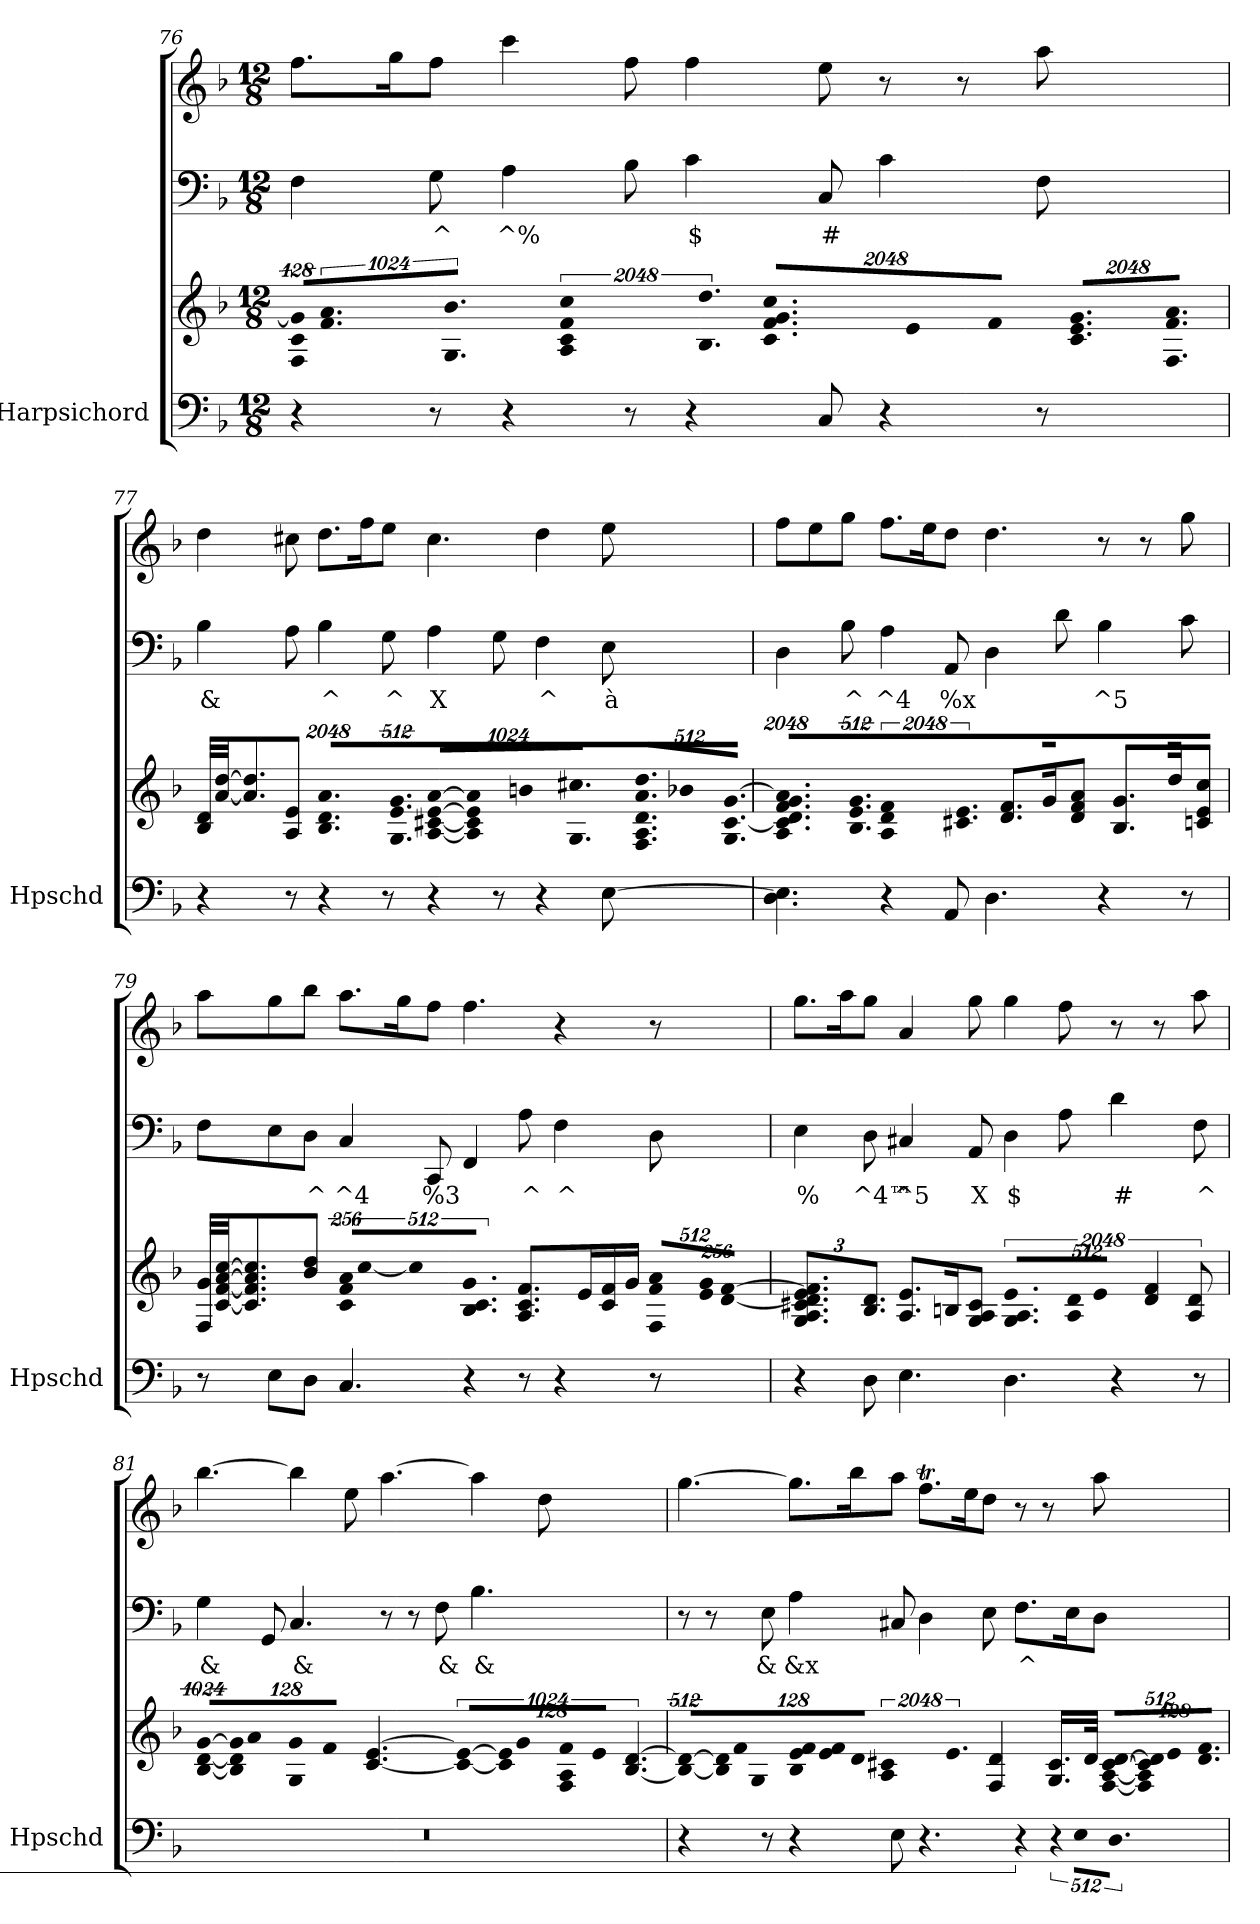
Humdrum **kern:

**kern	**kern	**kern	**text	**kern
*part3	*part3	*part2	*part2	*part1
*staff4	*staff3	*staff2	*staff2	*staff1
*I"Harpsichord	*	*	*	*
*I'Hpschd	*	*	*	*
*clefF4	*clefG2	*clefF4	*	*clefG2
*k[b-]	*k[b-]	*k[b-]	*	*k[b-]
*F:	*F:	*F:	*	*F:
*M12/8	*M12/8	*M12/8	*	*M12/8
=76	=76	=76	=76	=76
!	!LO:N:vis=32	!	!	!
4r	2048%77F/ 2048%77c/ 2048%77g/]KKL	4F\	.	8.ff\L
!	!LO:N:vis=8.	!	!	!
.	4096%921f/ 4096%921a/	.	.	.
.	.	.	.	16gg\k
!	!	!	!LO:LY:b	!
8r	.	8G\	^	8ff\J
!	!LO:N:vis=16.	!	!	!
.	4096%461G/ 4096%461b-/Jk	.	.	.
!	!LO:N:vis=4	!	!LO:LY:b	!
4r	4096%1117A/ 4096%1117c/ 4096%1117f/ 4096%1117cc/	4A\	^%	4ccc\
8r	.	8B-\	.	8ff\
!	!LO:N:vis=16.	!	!	!
.	4096%419B-/ 4096%419dd/	.	.	.
!	!LO:N:vis=4.	!	!LO:LY:b	!
4r	4096%1075c/ 4096%1075f/ 4096%1075g/ 4096%1075cc/L	4c\	$	4ff\
!	!	!	!LO:LY:b	!
8C/	.	8C/	#	8ee\
!	!LO:N:vis=16	!	!	!
.	4096%307e/L	.	.	.
!	!LO:N:vis=32	!	!	!
.	2048%77f/JJk	.	.	.
!	!LO:N:vis=4.	!	!	!
4r	4096%1075c/ 4096%1075e/ 4096%1075g/L	4c\	.	8r
.	.	.	.	8r
8r	.	8F\	.	8aa\
!	!LO:N:vis=16.	!	!	!
.	4096%461F/ 4096%461f/ 4096%461a/Jk	.	.	.
=77	=77	=77	=77	=77
!	!	!	!LO:LY:b	!
4r	32B-/ 32d/LLL	4B-\	&	4dd\
.	[32a/ [32dd/JJ	.	.	.
.	8.a/] 8.dd/]	.	.	.
8r	8A/ 8e/J	8A\	.	8cc#X\
!	!LO:N:vis=4.	!	!LO:LY:b	!
4r	4096%1075B-/ 4096%1075d/ 4096%1075a/L	4B-\	^	8.dd\L
.	.	.	.	16ff\k
!	!	!	!LO:LY:b	!
8r	.	8G\	^	8ee\J
!	!LO:N:vis=16.	!	!	!
.	4096%461G/ 4096%461e/ 4096%461g/Jk	.	.	.
!	!LO:N:vis=8	!	!LO:LY:b	!
4r	[4096%683A/ [4096%683c#/ [4096%683e/ [4096%683a/L	4A\	X	4.cc#\
!	!LO:N:vis=32	!	!	!
.	2048%85A/] 2048%85c#/] 2048%85e/] 2048%85a/]LL	.	.	.
!	!LO:N:vis=32	!	!	!
.	4096%171b/J	.	.	.
8r	12.G/ 12.cc#/JJ	8G\	.	.
!	!LO:N:vis=8.	!	!LO:LY:b	!
4r	2048%419F/ 2048%419A/ 2048%419d/ 2048%419a/ 2048%419dd/L	4F\	^	4dd\
!	!LO:N:vis=16	!	!	!
.	4096%279b-/L	.	.	.
!	!	!	!LO:LY:b	!
[8E\	.	8E\	à	8ee\
!	!LO:N:vis=16.	!	!	!
.	4096%419G/ [4096%419c#/ [4096%419g/JJ	.	.	.
!!LO:LB:g=z
=78	=78	=78	=78	=78
!	!LO:N:vis=4.	!	!	!
4.D\ 4.E\]	4096%1075A/ 4096%1075c#/] 4096%1075d/ 4096%1075f/ 4096%1075g/] 4096%1075a/L	4D\	.	8ff\L
.	.	.	.	8ee\
!	!	!	!LO:LY:b	!
.	.	8B-\	^	8gg\J
!	!LO:N:vis=16.	!	!	!
.	4096%461B-/ 4096%461e/ 4096%461g/Jk	.	.	.
!	!LO:N:vis=4	!	!LO:LY:b	!
4r	4096%1117A/ 4096%1117d/ 4096%1117f/	4A\	^4	8.ff\L
.	.	.	.	16ee\k
!	!	!	!LO:LY:b	!
8AA/	.	8AA/	%x	8dd\J
!	!LO:N:vis=16.	!	!	!
.	4096%419c#/ 4096%419e/	.	.	.
4.D\	8.d/ 8.f/L	4D\	.	4.dd\
.	16g/k	.	.	.
.	8d/ 8f/ 8a/J	8d\	.	.
!	!	!	!LO:LY:b	!
4r	8.B-/ 8.g/L	4B-\	^5	8r
.	.	.	.	8r
.	16dd/k	.	.	.
8r	8c/ 8e/ 8cc/J	8c\	.	8gg\
=79	=79	=79	=79	=79
8r	32F/ 32g/LLL	8F\L	.	8aa\L
.	[32c/ [32f/ [32a/ [32cc/JJ	.	.	.
.	8.c/] 8.f/] 8.a/] 8.cc/]	.	.	.
8E\L	.	8E\	.	8gg\
!	!	!	!LO:LY:b	!
8D\J	8b-/ 8dd/J	8D\J	^	8bb-\J
!	!LO:N:vis=32	!	!LO:LY:b	!
4.C/	4096%171c/ 4096%171f/ 4096%171a/KKL	4C/	^4	8.aa\L
!	!LO:N:vis=8	!	!	!
.	[2048%341cc/	.	.	.
.	.	.	.	16gg\k
!	!LO:N:vis=32	!	!	!
.	4096%171cc/KL]	.	.	.
!	!	!	!LO:LY:b	!
.	12.B-/ 12.c/ 12.g/JJ	8CC/	%3	8ff\J
4r	8.A/ 8.c/ 8.f/L	4FF/	.	4.ff\
.	16e/L	.	.	.
!	!	!	!LO:LY:b	!
8r	16c/ 16f/	8A\	^	.
.	16g/JJ	.	.	.
!	!LO:N:vis=8	!	!LO:LY:b	!
4r	2048%439F/ 2048%439f/ 2048%439a/L	4F\	^	4r
!	!LO:N:vis=32	!	!	!
.	4096%219e/ 4096%219g/KL	.	.	.
8r	.	8D\	.	8r
!	!LO:N:vis=16	!	!	!
.	[4096%439d/ [4096%439f/JJ	.	.	.
=80	=80	=80	=80	=80
!	!	!	!LO:LY:b	!
4r	6.G/ 6.A/ 6.c#/ 6.d/] 6.e/ 6.f/]L	4E\	%	8.gg\L
.	.	.	.	16aa\k
!	!	!	!LO:LY:b	!
8D\	12.B-/ 12.d/Jk	8D\	^4™	8gg\J
!	!	!	!LO:LY:b	!
4.E\	8.A/ 8.e/L	4C#X/	^5	4a/
.	16B/k	.	.	.
!	!	!	!LO:LY:b	!
.	8G/ 8A/ 8c#/J	8AA/	X	8gg\
!	!LO:N:vis=4.	!	!LO:LY:b	!
4.D\	4096%1075G/ 4096%1075A/ 4096%1075e/L	4D\	$	4gg\
.	.	8A\	.	8ff\
!	!LO:N:vis=16	!	!	!
.	4096%307A/ 4096%307d/L	.	.	.
!	!LO:N:vis=32	!	!	!
.	2048%77e/JJk	.	.	.
!	!	!	!LO:LY:b	!
4r	4d/ 4f/	4d\	#	8r
.	.	.	.	8r
!	!	!	!LO:LY:b	!
8r	8A/ 8d/	8F\	^	8aa\
=81	=81	=81	=81	=81
!	!LO:N:vis=8	!	!LO:LY:b	!
1.r	[4096%683B-/ [4096%683d/ [4096%683g/L	4G\	&	[4.bb-\
!	!LO:N:vis=32	!	!	!
.	2048%85B-/] 2048%85d/] 2048%85g/]LL	.	.	.
!	!LO:N:vis=32	!	!	!
.	4096%171a/J	.	.	.
!	!LO:N:vis=16	!	!	!
.	4096%341G/ 4096%341g/	8GG/	.	.
!	!LO:N:vis=32	!	!	!
.	4096%171f/JJk	.	.	.
!	!	!	!LO:LY:b	!
.	[4.c/ [4.e/	4.C/	&	4bb-\]
.	.	.	.	8ee\
!	!LO:N:vis=8	!	!	!
.	4096%683c/_ 4096%683e/_L	8r	.	[4.aa\
.	.	8r	.	.
!	!LO:N:vis=32	!	!	!
.	2048%85c/] 2048%85e/]LL	.	.	.
!	!LO:N:vis=32	!	!	!
.	4096%171g/J	.	.	.
!	!LO:N:vis=16	!	!LO:LY:b	!
.	4096%341F/ 4096%341A/ 4096%341f/	8F\	&	.
!	!LO:N:vis=32	!	!	!
.	4096%171e/JJk	.	.	.
!	!	!	!LO:LY:b	!
.	[4.B-/ [4.d/	4.B-\	&	4aa\]
.	.	.	.	8dd\
!!LO:LB:g=z
=82	=82	=82	=82	=82
!	!LO:N:vis=8	!	!	!
4r	2048%307B-/_ 2048%307d/_L	8r	.	[4.gg\
.	.	8r	.	.
!	!LO:N:vis=32	!	!	!
.	2048%77B-/] 2048%77d/]LL	.	.	.
!	!LO:N:vis=32	!	!	!
.	2048%77f/	.	.	.
!	!LO:N:vis=32	!	!	!
.	4096%153G/	.	.	.
!	!	!	!LO:LY:b	!
8r	.	8E\	&	.
!	!LO:N:vis=32	!	!	!
.	2048%77B-/ 2048%77e/ 2048%77f/	.	.	.
!	!LO:N:vis=32	!	!	!
.	4096%153e/ 4096%153f/	.	.	.
!	!LO:N:vis=32	!	!	!
.	2048%77d/JJJ	.	.	.
!	!LO:N:vis=4	!	!LO:LY:b	!
4r	4096%1117A/ 4096%1117c#/	4A\	&x	8.gg\L]
.	.	.	.	16bb-\k
8E\	.	8C#X/	.	8aa\J
!	!LO:N:vis=16.	!	!	!
.	4096%419e/	.	.	.
4.r	4F/ 4d/	4D\	.	8.ffT\L
.	.	.	.	16ee\k
.	16.G/ 16.c#/LL	8E\	.	8dd\J
.	32d/JJk	.	.	.
!LO:N:vis=8	!LO:N:vis=8	!	!LO:LY:b	!
4096%559r	[2048%307F/ [2048%307A/ [2048%307c#/ [2048%307d/L	8.F\L	^	8r
.	.	.	.	8r
!LO:N:vis=16	!	!	!	!
4096%279r	.	.	.	.
!	!LO:N:vis=32	!	!	!
.	2048%77F/] 2048%77A/] 2048%77c#/] 2048%77d/]KL	.	.	.
!	!LO:N:vis=16	!	!	!
.	4096%307e/	16E\k	.	.
!LO:N:vis=16	!	!	!	!
4096%279E\LL	.	.	.	.
.	.	8D\J	.	8aa\
!	!LO:N:vis=16.	!	!	!
.	4096%461d/ [4096%461f/JJ	.	.	.
!LO:N:vis=16.	!	!	!	!
4096%419D\JJ	.	.	.	.
=	=	=	=	=
*-	*-	*-	*-	*-
